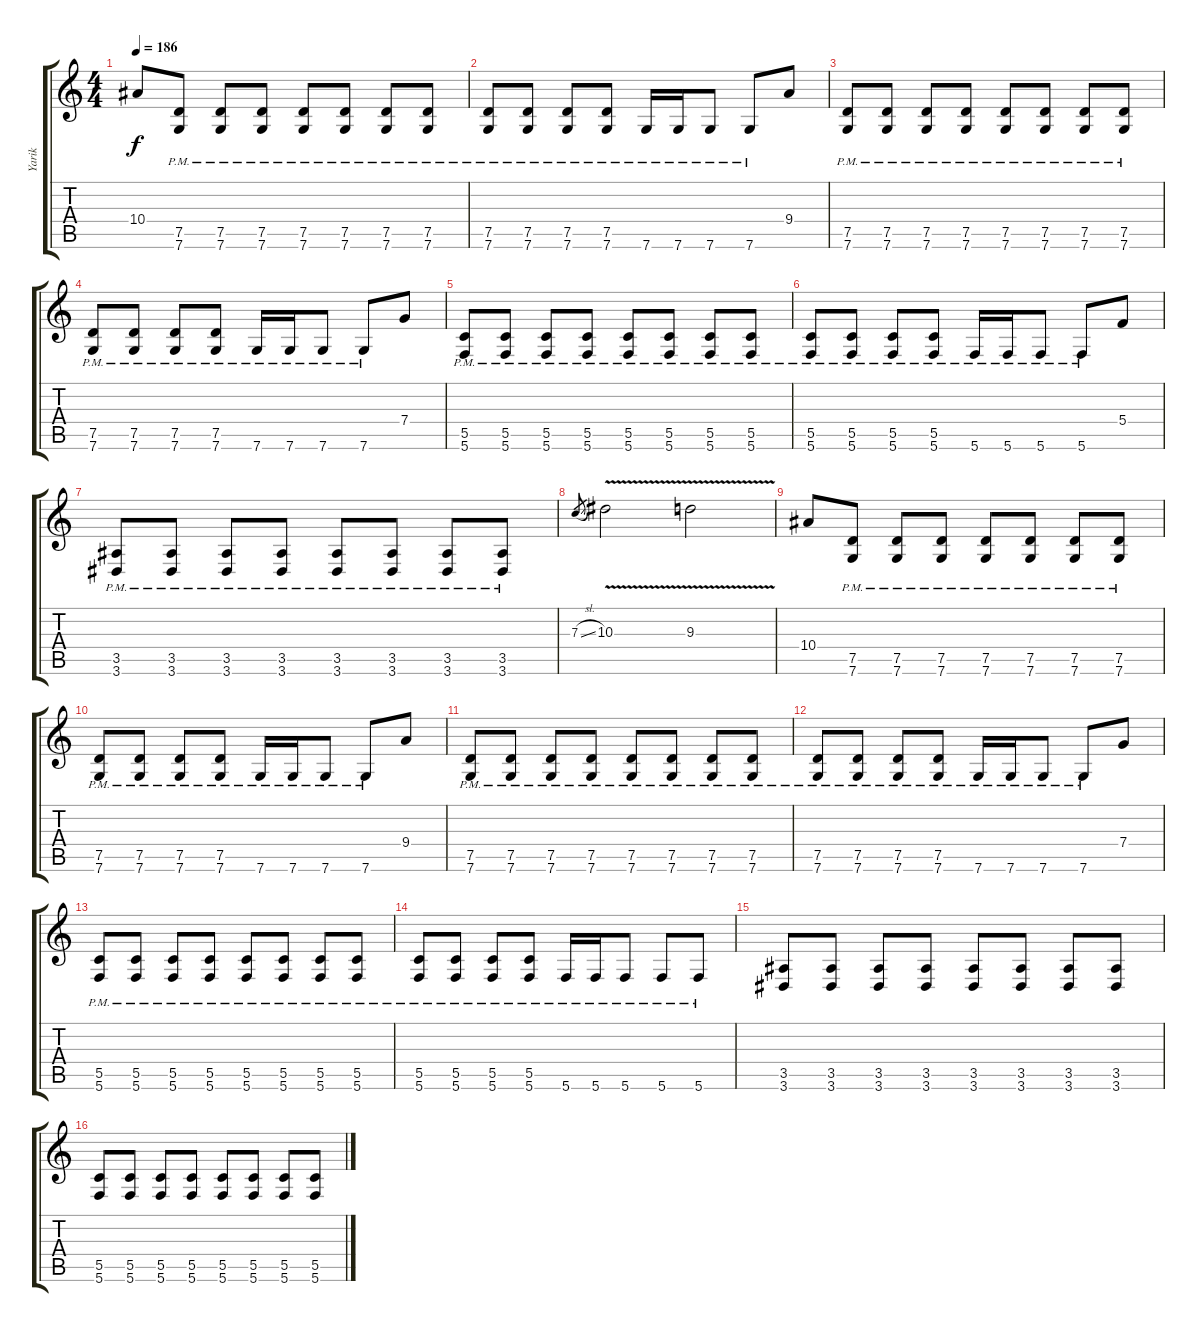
\track ("Yarik" "Yarik") {instrument distortionguitar}
\staff {score tabs}
\tuning (D4 A3 F3 C3 G2 C2) {hide}
\ts (4 4)
\tempo 186
\clef g2
\ks c
10.4.8{dy f} (7.5{pm} 7.6{pm}).8 (7.5{pm} 7.6{pm}).8 (7.5{pm} 7.6{pm}).8 (7.5{pm} 7.6{pm}).8 (7.5{pm} 7.6{pm}).8 (7.5{pm} 7.6{pm}).8 (7.5{pm} 7.6{pm}).8 |
(7.5{pm} 7.6{pm}).8 (7.5{pm} 7.6{pm}).8 (7.5{pm} 7.6{pm}).8 (7.5{pm} 7.6{pm}).8 7.6{pm}.16 7.6{pm}.16 7.6{pm}.8 7.6{pm}.8 9.4.8 |
(7.5{pm} 7.6{pm}).8 (7.5{pm} 7.6{pm}).8 (7.5{pm} 7.6{pm}).8 (7.5{pm} 7.6{pm}).8 (7.5{pm} 7.6{pm}).8 (7.5{pm} 7.6{pm}).8 (7.5{pm} 7.6{pm}).8 (7.5{pm} 7.6{pm}).8 |
(7.5{pm} 7.6{pm}).8 (7.5{pm} 7.6{pm}).8 (7.5{pm} 7.6{pm}).8 (7.5{pm} 7.6{pm}).8 7.6{pm}.16 7.6{pm}.16 7.6{pm}.8 7.6{pm}.8 7.4.8 |
(5.5{pm} 5.6{pm}).8 (5.5{pm} 5.6{pm}).8 (5.5{pm} 5.6{pm}).8 (5.5{pm} 5.6{pm}).8 (5.5{pm} 5.6{pm}).8 (5.5{pm} 5.6{pm}).8 (5.5{pm} 5.6{pm}).8 (5.5{pm} 5.6{pm}).8 |
(5.5{pm} 5.6{pm}).8 (5.5{pm} 5.6{pm}).8 (5.5{pm} 5.6{pm}).8 (5.5{pm} 5.6{pm}).8 5.6{pm}.16 5.6{pm}.16 5.6{pm}.8 5.6{pm}.8 5.4.8 |
(3.5{pm} 3.6{pm}).8 (3.5{pm} 3.6{pm}).8 (3.5{pm} 3.6{pm}).8 (3.5{pm} 3.6{pm}).8 (3.5{pm} 3.6{pm}).8 (3.5{pm} 3.6{pm}).8 (3.5{pm} 3.6{pm}).8 (3.5{pm} 3.6{pm}).8 |
7.3{sl}.8{gr} 10.3{v}.2 9.3{v}.2 |
10.4.8 (7.5{pm} 7.6{pm}).8 (7.5{pm} 7.6{pm}).8 (7.5{pm} 7.6{pm}).8 (7.5{pm} 7.6{pm}).8 (7.5{pm} 7.6{pm}).8 (7.5{pm} 7.6{pm}).8 (7.5{pm} 7.6{pm}).8 |
(7.5{pm} 7.6{pm}).8 (7.5{pm} 7.6{pm}).8 (7.5{pm} 7.6{pm}).8 (7.5{pm} 7.6{pm}).8 7.6{pm}.16 7.6{pm}.16 7.6{pm}.8 7.6{pm}.8 9.4.8 |
(7.5{pm} 7.6{pm}).8 (7.5{pm} 7.6{pm}).8 (7.5{pm} 7.6{pm}).8 (7.5{pm} 7.6{pm}).8 (7.5{pm} 7.6{pm}).8 (7.5{pm} 7.6{pm}).8 (7.5{pm} 7.6{pm}).8 (7.5{pm} 7.6{pm}).8 |
(7.5{pm} 7.6{pm}).8 (7.5{pm} 7.6{pm}).8 (7.5{pm} 7.6{pm}).8 (7.5{pm} 7.6{pm}).8 7.6{pm}.16 7.6{pm}.16 7.6{pm}.8 7.6{pm}.8 7.4.8 |
(5.5{pm} 5.6{pm}).8 (5.5{pm} 5.6{pm}).8 (5.5{pm} 5.6{pm}).8 (5.5{pm} 5.6{pm}).8 (5.5{pm} 5.6{pm}).8 (5.5{pm} 5.6{pm}).8 (5.5{pm} 5.6{pm}).8 (5.5{pm} 5.6{pm}).8 |
(5.5{pm} 5.6{pm}).8 (5.5{pm} 5.6{pm}).8 (5.5{pm} 5.6{pm}).8 (5.5{pm} 5.6{pm}).8 5.6{pm}.16 5.6{pm}.16 5.6{pm}.8 5.6{pm}.8 5.6{pm}.8 |
(3.5 3.6).8 (3.5 3.6).8 (3.5 3.6).8 (3.5 3.6).8 (3.5 3.6).8 (3.5 3.6).8 (3.5 3.6).8 (3.5 3.6).8 |
(5.5 5.6).8 (5.5 5.6).8 (5.5 5.6).8 (5.5 5.6).8 (5.5 5.6).8 (5.5 5.6).8 (5.5 5.6).8 (5.5 5.6).8
